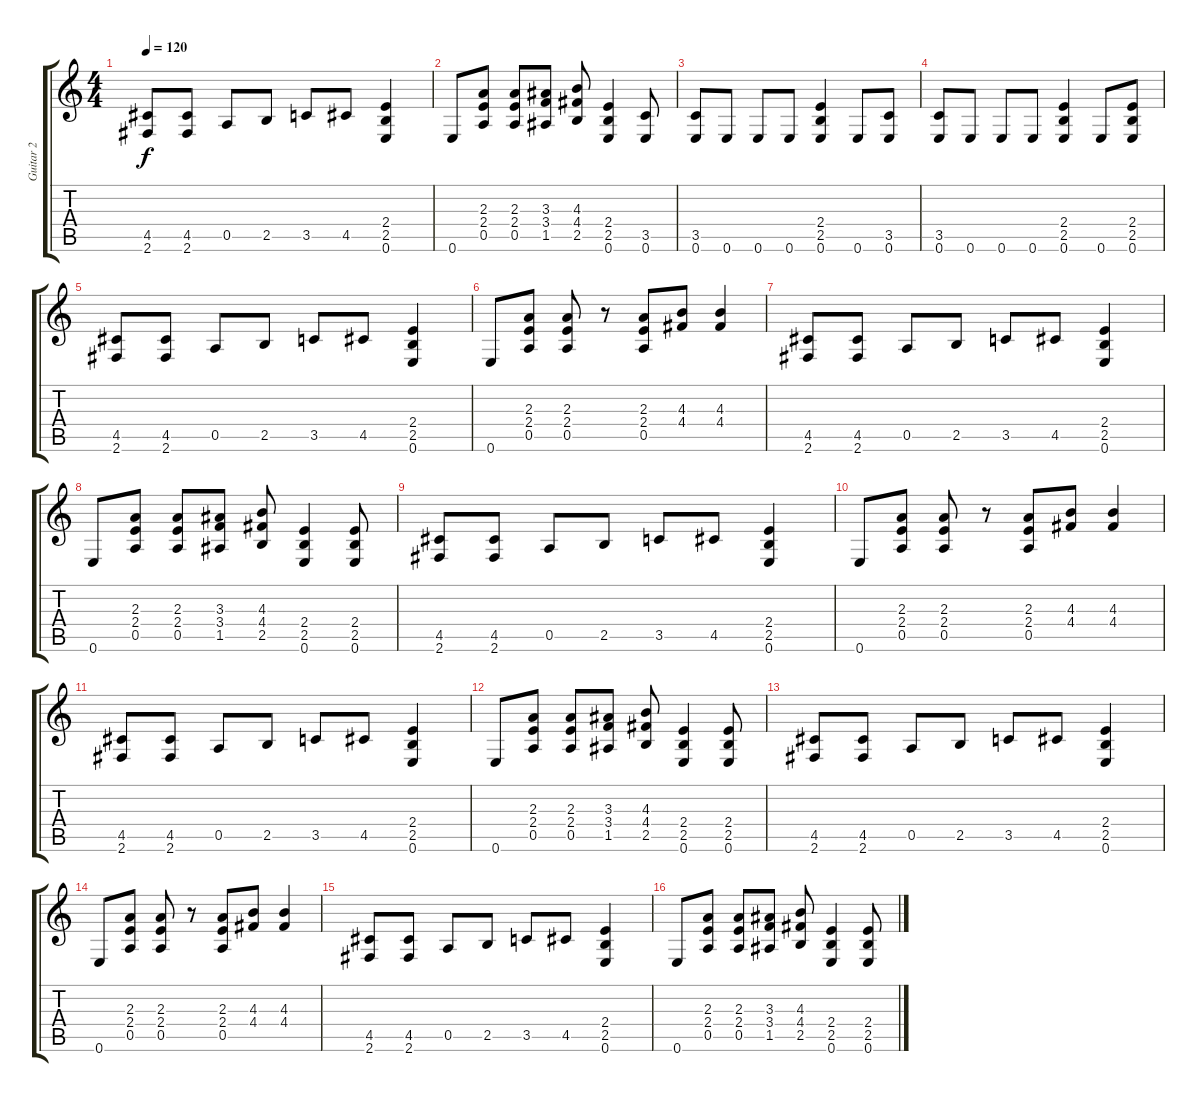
\track ("Guitar 2" "Guitar 2") {instrument overdrivenguitar}
\staff {score tabs}
\tuning (E4 B3 G3 D3 A2 E2) {hide}
\ts (4 4)
\tempo 120
\clef g2
\ks c
(4.5 2.6).8{dy f} (4.5 2.6).8 0.5.8 2.5.8 3.5.8 4.5.8 (2.4 2.5 0.6).4 |
0.6.8 (2.3 2.4 0.5).8 (2.3 2.4 0.5).8 (3.3 3.4 1.5).8 (4.3 4.4 2.5).8 (2.4 2.5 0.6).4 (3.5 0.6).8 |
(3.5 0.6).8 0.6.8 0.6.8 0.6.8 (2.4 2.5 0.6).4 0.6.8 (3.5 0.6).8 |
(3.5 0.6).8 0.6.8 0.6.8 0.6.8 (2.4 2.5 0.6).4 0.6.8 (2.4 2.5 0.6).8 |
(4.5 2.6).8 (4.5 2.6).8 0.5.8 2.5.8 3.5.8 4.5.8 (2.4 2.5 0.6).4 |
0.6.8 (2.3 2.4 0.5).8 (2.3 2.4 0.5).8 r.8 (2.3 2.4 0.5).8 (4.3 4.4).8 (4.3 4.4).4 |
(4.5 2.6).8 (4.5 2.6).8 0.5.8 2.5.8 3.5.8 4.5.8 (2.4 2.5 0.6).4 |
0.6.8 (2.3 2.4 0.5).8 (2.3 2.4 0.5).8 (3.3 3.4 1.5).8 (4.3 4.4 2.5).8 (2.4 2.5 0.6).4 (2.4 2.5 0.6).8 |
(4.5 2.6).8 (4.5 2.6).8 0.5.8 2.5.8 3.5.8 4.5.8 (2.4 2.5 0.6).4 |
0.6.8 (2.3 2.4 0.5).8 (2.3 2.4 0.5).8 r.8 (2.3 2.4 0.5).8 (4.3 4.4).8 (4.3 4.4).4 |
(4.5 2.6).8 (4.5 2.6).8 0.5.8 2.5.8 3.5.8 4.5.8 (2.4 2.5 0.6).4 |
0.6.8 (2.3 2.4 0.5).8 (2.3 2.4 0.5).8 (3.3 3.4 1.5).8 (4.3 4.4 2.5).8 (2.4 2.5 0.6).4 (2.4 2.5 0.6).8 |
(4.5 2.6).8 (4.5 2.6).8 0.5.8 2.5.8 3.5.8 4.5.8 (2.4 2.5 0.6).4 |
0.6.8 (2.3 2.4 0.5).8 (2.3 2.4 0.5).8 r.8 (2.3 2.4 0.5).8 (4.3 4.4).8 (4.3 4.4).4 |
(4.5 2.6).8 (4.5 2.6).8 0.5.8 2.5.8 3.5.8 4.5.8 (2.4 2.5 0.6).4 |
0.6.8 (2.3 2.4 0.5).8 (2.3 2.4 0.5).8 (3.3 3.4 1.5).8 (4.3 4.4 2.5).8 (2.4 2.5 0.6).4 (2.4 2.5 0.6).8
